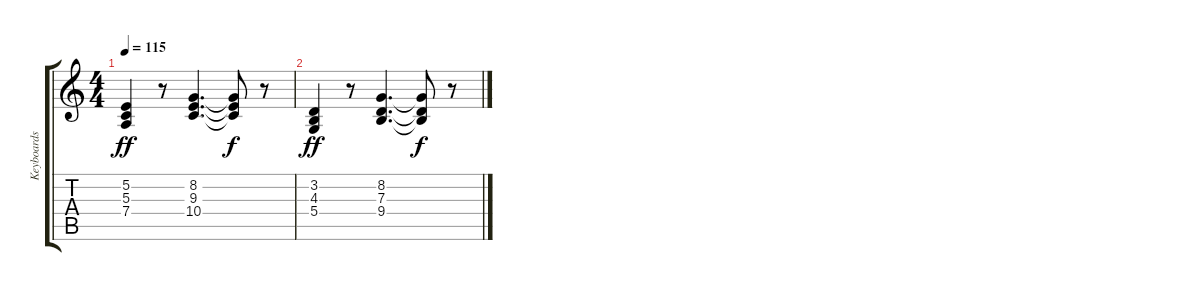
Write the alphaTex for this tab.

\track ("Keyboards" "Keyboards") {instrument pad2warm}
\staff {score tabs}
\tuning (E4 B3 G3 D3 A2 E2) {hide}
\ts (4 4)
\tempo 115
\clef g2
\ks c
(5.2 5.3 7.4).4{dy ff} r.8 (8.2 9.3 10.4).4{d} (8.2{t} 9.3{t} 10.4{t}).8{dy f} r.8 |
(3.2 4.3 5.4).4{dy ff} r.8 (8.2 7.3 9.4).4{d} (8.2{t} 7.3{t} 9.4{t}).8{dy f} r.8
